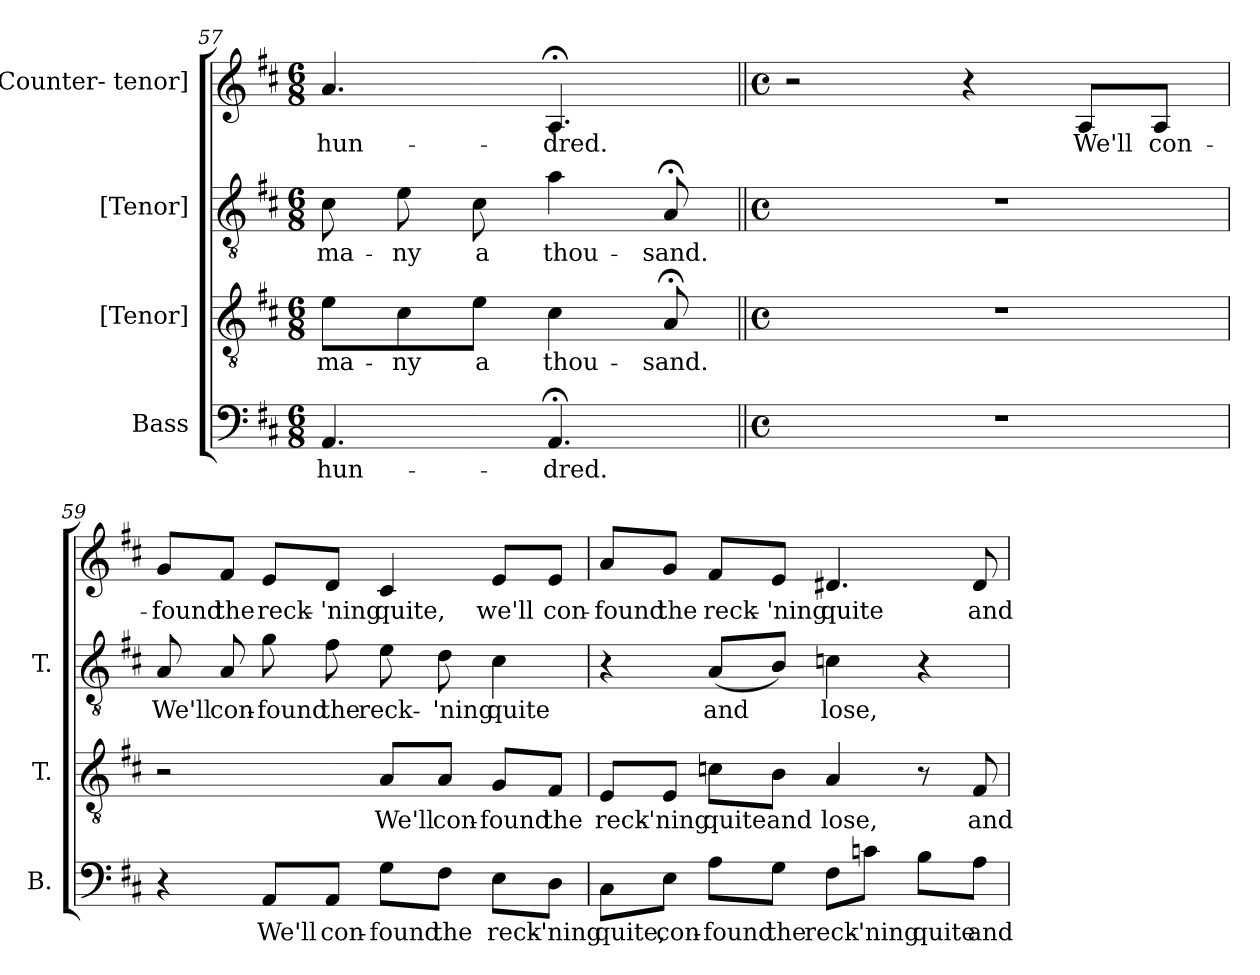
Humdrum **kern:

**kern	**text	**kern	**text	**kern	**text	**kern	**text
*part4	*part4	*part3	*part3	*part2	*part2	*part1	*part1
*staff4	*staff4	*staff3	*staff3	*staff2	*staff2	*staff1	*staff1
*I"Bass	*	*I"[Tenor]	*	*I"[Tenor]	*	*I"[Counter- tenor]	*
*I'B.	*	*I'T.	*	*I'T.	*	*	*
*clefF4	*	*clefGv2	*	*clefGv2	*	*clefG2	*
*	*	*ITrd7c12	*	*ITrd7c12	*	*	*
*k[f#c#]	*	*k[f#c#]	*	*k[f#c#]	*	*k[f#c#]	*
*D:	*	*D:	*	*D:	*	*D:	*
*M6/8	*	*M6/8	*	*M6/8	*	*M6/8	*
=57	=57	=57	=57	=57	=57	=57	=57
!	!LO:LY:b:color=#000000	!	!	!	!	!	!
!	!	!	!LO:LY:b:color=#000000	!	!	!	!
!	!	!	!	!	!LO:LY:b:color=#000000	!	!
!	!	!	!	!	!	!	!LO:LY:b:color=#000000
4.AAi/	hun-	8Ei\L	ma-	8C#i\	ma-	4.ai/	hun-
!	!	!	!LO:LY:b:color=#000000	!	!	!	!
!	!	!	!	!	!LO:LY:b:color=#000000	!	!
.	.	8C#i\	-ny	8Ei\	-ny	.	.
!	!	!	!LO:LY:b:color=#000000	!	!	!	!
!	!	!	!	!	!LO:LY:b:color=#000000	!	!
.	.	8Ei\J	a	8C#i\	a	.	.
!	!LO:LY:b:color=#000000	!	!	!	!	!	!
!	!	!	!LO:LY:b:color=#000000	!	!	!	!
!	!	!	!	!	!LO:LY:b:color=#000000	!	!
!	!	!	!	!	!	!	!LO:LY:b:color=#000000
4.AA;i/	-dred.	4C#i\	thou-	4Ai\	thou-	4.A;i/	-dred.
!	!	!	!LO:LY:b:color=#000000	!	!	!	!
!	!	!	!	!	!LO:LY:b:color=#000000	!	!
.	.	8AA;i/	-sand.	8AA;i/	-sand.	.	.
!!LO:PB:g=z
=58||	=58||	=58||	=58||	=58||	=58||	=58||	=58||
*M4/4	*	*M4/4	*	*M4/4	*	*M4/4	*
*met(c)	*	*met(c)	*	*met(c)	*	*met(c)	*
1r	.	1r	.	1r	.	2r	.
.	.	.	.	.	.	4r	.
!	!	!	!	!	!	!	!LO:LY:b:color=#000000
.	.	.	.	.	.	8Ai/L	We'll
!	!	!	!	!	!	!	!LO:LY:b:color=#000000
.	.	.	.	.	.	8Ai/J	con-
=59	=59	=59	=59	=59	=59	=59	=59
!	!	!	!	!	!LO:LY:b:color=#000000	!	!
!	!	!	!	!	!	!	!LO:LY:b:color=#000000
4r	.	2r	.	8AAi/	We'll	8gi/L	-found
!	!	!	!	!	!LO:LY:b:color=#000000	!	!
!	!	!	!	!	!	!	!LO:LY:b:color=#000000
.	.	.	.	8AAi/	con-	8f#i/J	the
!	!LO:LY:b:color=#000000	!	!	!	!	!	!
!	!	!	!	!	!LO:LY:b:color=#000000	!	!
!	!	!	!	!	!	!	!LO:LY:b:color=#000000
8AAi/L	We'll	.	.	8Gi\	-found	8ei/L	reck-
!	!LO:LY:b:color=#000000	!	!	!	!	!	!
!	!	!	!	!	!LO:LY:b:color=#000000	!	!
!	!	!	!	!	!	!	!LO:LY:b:color=#000000
8AAi/J	con-	.	.	8F#i\	the	8di/J	-'ning
!	!LO:LY:b:color=#000000	!	!	!	!	!	!
!	!	!	!LO:LY:b:color=#000000	!	!	!	!
!	!	!	!	!	!LO:LY:b:color=#000000	!	!
!	!	!	!	!	!	!	!LO:LY:b:color=#000000
8Gi\L	-found	8AAi/L	We'll	8Ei\	reck-	4c#i/	quite,
!	!LO:LY:b:color=#000000	!	!	!	!	!	!
!	!	!	!LO:LY:b:color=#000000	!	!	!	!
!	!	!	!	!	!LO:LY:b:color=#000000	!	!
8F#i\J	the	8AAi/J	con-	8Di\	-'ning	.	.
!	!LO:LY:b:color=#000000	!	!	!	!	!	!
!	!	!	!LO:LY:b:color=#000000	!	!	!	!
!	!	!	!	!	!LO:LY:b:color=#000000	!	!
!	!	!	!	!	!	!	!LO:LY:b:color=#000000
8Ei\L	reck-	8GGi/L	-found	4C#i\	quite	8ei/L	we'll
!	!LO:LY:b:color=#000000	!	!	!	!	!	!
!	!	!	!LO:LY:b:color=#000000	!	!	!	!
!	!	!	!	!	!	!	!LO:LY:b:color=#000000
8Di\J	-'ning	8FF#i/J	the	.	.	8ei/J	con-
=60	=60	=60	=60	=60	=60	=60	=60
!	!LO:LY:b:color=#000000	!	!	!	!	!	!
!	!	!	!LO:LY:b:color=#000000	!	!	!	!
!	!	!	!	!	!	!	!LO:LY:b:color=#000000
8C#i\L	quite,	8EEi/L	reck-	4r	.	8ai/L	-found
!	!LO:LY:b:color=#000000	!	!	!	!	!	!
!	!	!	!LO:LY:b:color=#000000	!	!	!	!
!	!	!	!	!	!	!	!LO:LY:b:color=#000000
8Ei\J	con-	8EEi/J	-'ning	.	.	8gi/J	the
!	!LO:LY:b:color=#000000	!	!	!	!	!	!
!	!	!	!LO:LY:b:color=#000000	!	!	!	!
!	!	!	!	!	!LO:LY:b:color=#000000	!	!
!	!	!	!	!	!	!	!LO:LY:b:color=#000000
8Ai\L	-found	8Cni\L	quite	(8AAi/L	and	8f#i/L	reck-
!	!LO:LY:b:color=#000000	!	!	!	!	!	!
!	!	!	!LO:LY:b:color=#000000	!	!	!	!
!	!	!	!	!	!	!	!LO:LY:b:color=#000000
8Gi\J	the	8BBi\J	and	8BBi/J)	.	8ei/J	-'ning
!	!LO:LY:b:color=#000000	!	!	!	!	!	!
!	!	!	!LO:LY:b:color=#000000	!	!	!	!
!	!	!	!	!	!LO:LY:b:color=#000000	!	!
!	!	!	!	!	!	!	!LO:LY:b:color=#000000
8F#i\L	reck-	4AAi/	lose,	4Cni\	lose,	4.d#Xi/	quite
!	!LO:LY:b:color=#000000	!	!	!	!	!	!
8cni\J	-'ning	.	.	.	.	.	.
!	!LO:LY:b:color=#000000	!	!	!	!	!	!
8Bi\L	quite	8r	.	4r	.	.	.
!	!LO:LY:b:color=#000000	!	!	!	!	!	!
!	!	!	!LO:LY:b:color=#000000	!	!	!	!
!	!	!	!	!	!	!	!LO:LY:b:color=#000000
8Ai\J	and	8FF#i/	and	.	.	8d#i/	and
=	=	=	=	=	=	=	=
*-	*-	*-	*-	*-	*-	*-	*-
